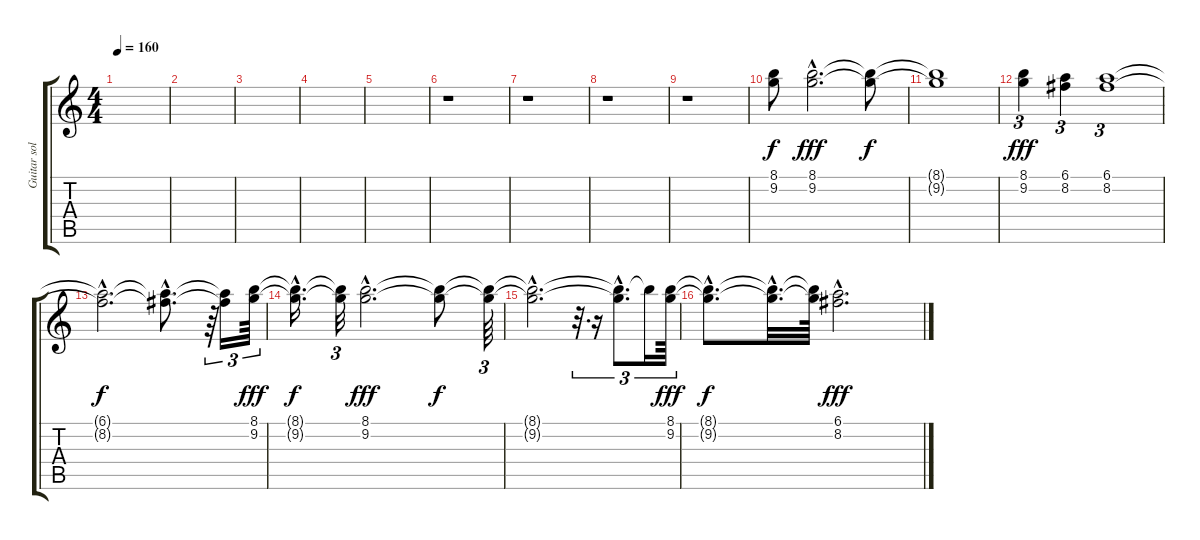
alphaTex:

\track ("Guitar solo 2" "Guitar sol") {instrument overdrivenguitar}
\staff {score tabs}
\tuning (Eb4 Bb3 Gb3 Db3 Ab2 Eb2) {hide}
\ts (4 4)
\tempo 160
\clef g2
\ks c
|
|
|
|
|
r.1 |
r.1 |
r.1 |
r.1 |
(8.1 9.2).8 (8.1{hac} 9.2{hac}).2{d dy fff} (8.1{t} 9.2{t}).8{dy f} |
(8.1{t} 9.2{t}).1 |
(8.1 9.2).4{tu (3 2) dy fff} (6.1 8.2).4{tu (3 2)} (6.1 8.2).1{tu (3 2)} |
(6.1{hac t} 8.2{hac t}).2{d dy f} (6.1{hac t} 8.2{hac t}).8{d} r.64{tu (3 2)} (6.1{t} 8.2{t}).16{tu (3 2)} (8.1 9.2).64{tu (3 2) dy fff} |
(8.1{hac t} 9.2{hac t}).16{d dy f} (8.1{t} 9.2{t}).32{tu (3 2)} (8.1{hac} 9.2{hac}).2{d dy fff} (8.1{t} 9.2{t}).8{dy f} (8.1{t} 9.2{t}).64{tu (3 2)} |
(8.1{hac t} 9.2{hac t}).2{d} r.32{d tu (3 2)} r.16{tu (3 2)} (8.1{hac t} 9.2{hac t}).8{d tu (3 2)} 8.1{t}.16{tu (3 2)} (8.1 9.2).64{tu (3 2) dy fff} |
(8.1{hac t} 9.2{hac t}).8{d dy f} (8.1{hac t} 9.2{hac t}).32{d} (8.1{t} 9.2{t}).64 (6.1{hac} 8.2{hac}).2{d dy fff}
